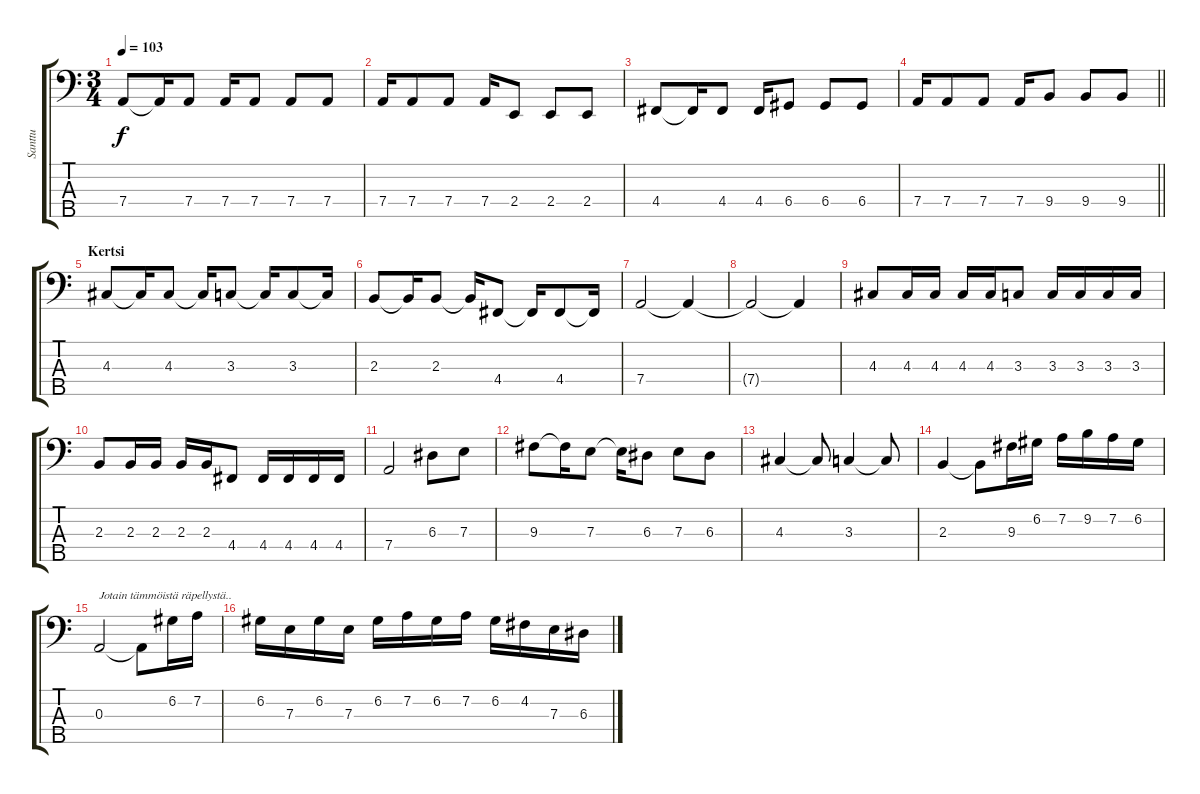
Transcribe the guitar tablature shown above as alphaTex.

\track ("Santtu" "Santtu") {instrument electricbasspick}
\staff {score tabs}
\tuning (G2 D2 A1 D1 A0) {hide}
\ts (3 4)
\tempo 103
\clef f4
\ks c
7.4.8{dy f} 7.4{t}.16 7.4.8 7.4.16 7.4.8 7.4.8 7.4.8 |
7.4.16 7.4.8 7.4.8 7.4.16 2.4.8 2.4.8 2.4.8 |
4.4.8 4.4{t}.16 4.4.8 4.4.16 6.4.8 6.4.8 6.4.8 |
\barLineRight lightlight
7.4.16 7.4.8 7.4.8 7.4.16 9.4.8 9.4.8 9.4.8 |
\section ("" "Kertsi")
4.3.8 4.3{t}.16 4.3.8 4.3{t}.16 3.3.8 3.3{t}.16 3.3.8 3.3{t}.16 |
2.3.8 2.3{t}.16 2.3.8 2.3{t}.16 4.4.8 4.4{t}.16 4.4.8 4.4{t}.16 |
7.4.2 7.4{t}.4 |
7.4{t}.2 7.4{t}.4 |
4.3.8 4.3.16 4.3.16 4.3.16 4.3.16 3.3.8 3.3.16 3.3.16 3.3.16 3.3.16 |
2.3.8 2.3.16 2.3.16 2.3.16 2.3.16 4.4.8 4.4.16 4.4.16 4.4.16 4.4.16 |
7.4.2 6.3.8 7.3.8 |
9.3.8 9.3{t}.16 7.3.8 7.3{t}.16 6.3.8 7.3.8 6.3.8 |
4.3.4 4.3{t}.8 3.3.4 3.3{t}.8 |
2.3.4 2.3{t}.8 9.3.16 6.2.16 7.2.16 9.2.16 7.2.16 6.2.16 |
0.3.2{txt "Jotain tämmöistä räpellystä.."} 0.3{t}.8 6.2.16 7.2.16 |
6.2.16 7.3.16 6.2.16 7.3.16 6.2.16 7.2.16 6.2.16 7.2.16 6.2.16 4.2.16 7.3.16 6.3.16
